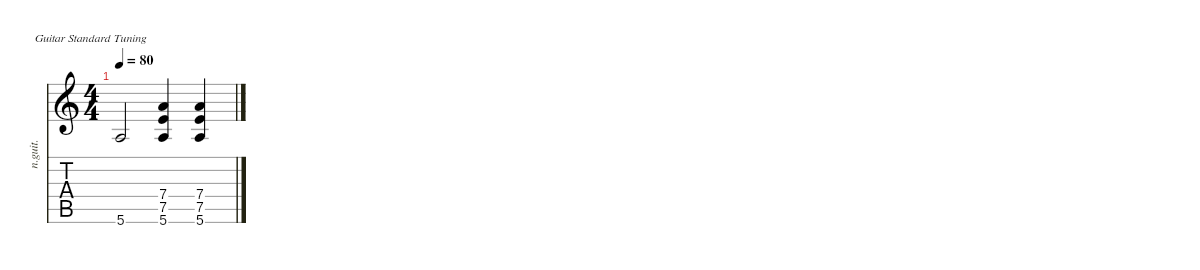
\defaultSystemsLayout 4
\hideDynamics
\bracketExtendMode nobrackets
\otherSystemsTrackNameOrientation horizontal
\track ("clean guitar" "n.guit.") {instrument acousticguitarnylon}
\staff {score tabs}
\tuning (E4 B3 G3 D3 A2 E2)
\ts (4 4)
\tempo 80
\clef g2
\ks c
5.6.2{dy f beam Up} (7.4 7.5 5.6).4{beam Up} (7.4 7.5 5.6).4{beam Up}
